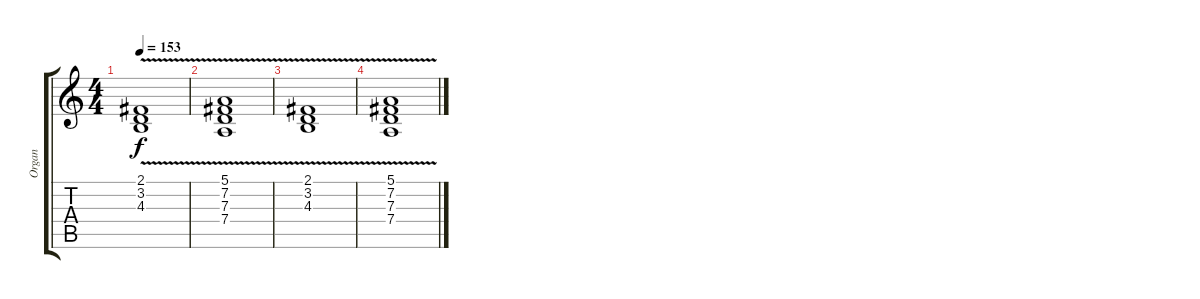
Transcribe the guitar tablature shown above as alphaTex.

\track ("Organ" "Organ") {instrument drawbarorgan}
\staff {score tabs}
\tuning (E4 B3 G3 D3 A2 E2) {hide}
\ts (4 4)
\tempo 153
\clef g2
\ks c
(2.1 3.2 4.3{v}).1{dy f} |
(5.1 7.2 7.3{v} 7.4).1 |
(2.1 3.2 4.3{v}).1 |
(5.1 7.2 7.3{v} 7.4).1
